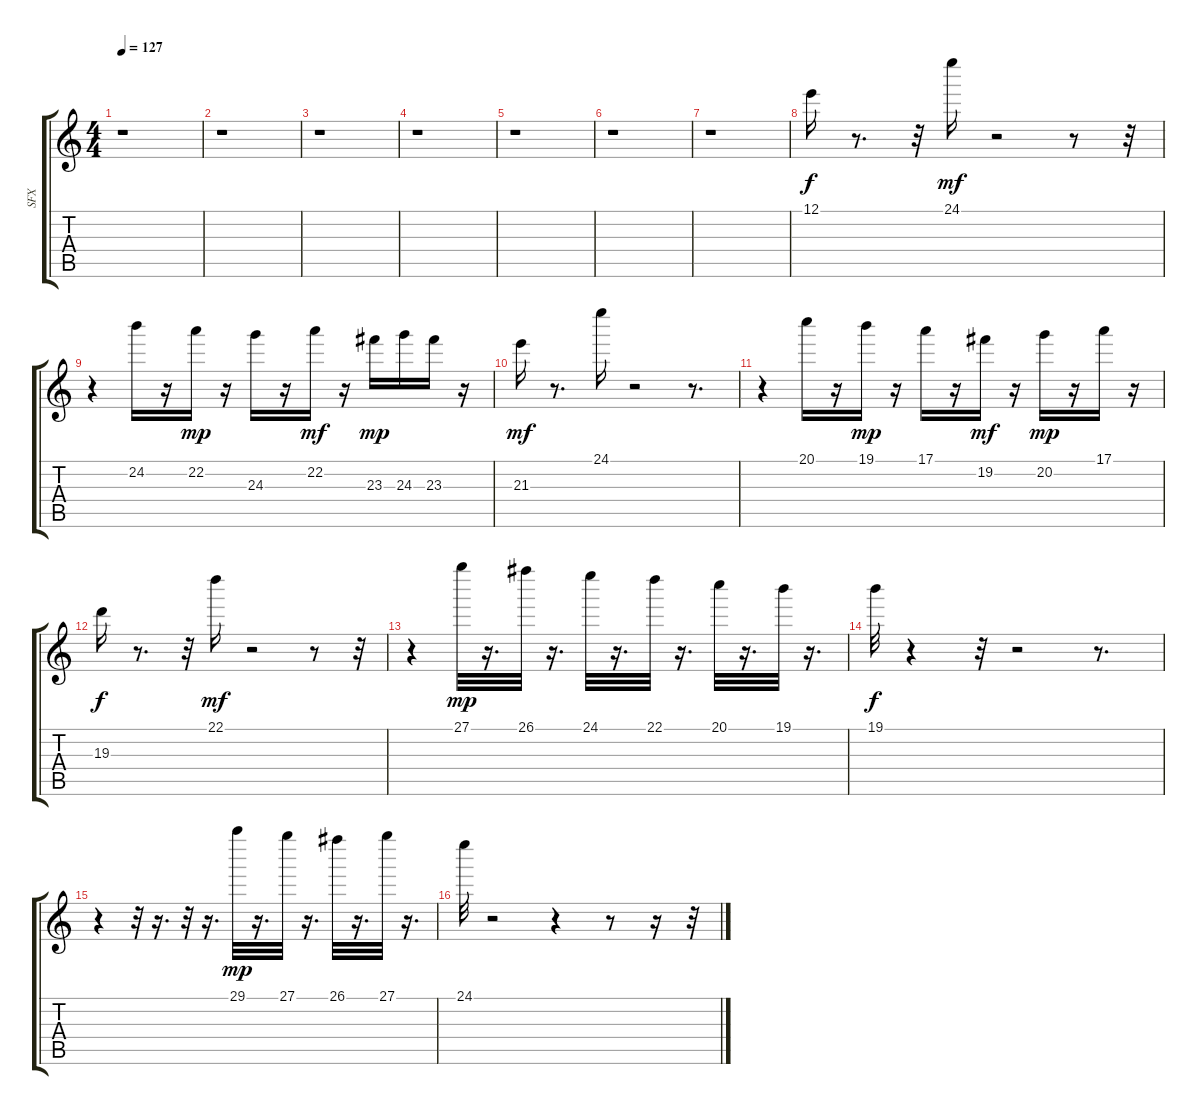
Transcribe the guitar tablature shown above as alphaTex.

\track (" SFX" " SFX") {instrument synthbass1}
\staff {score tabs}
\tuning (E4 B3 G3 D3 A2 E2) {hide}
\ts (4 4)
\tempo 127
\clef g2
\ks c
r.1{dy ppp} |
r.1 |
r.1 |
r.1 |
r.1 |
r.1 |
r.1 |
12.1.16{dy f volume 10 balance 8 instrument fx3crystal} r.8{d} r.32 24.1.16{dy mf} r.2 r.8 r.32 |
r.4 24.2.16 r.16 22.2.16{dy mp} r.16 24.3.16 r.16 22.2.16{dy mf} r.16 23.3.16{dy mp} 24.3.16 23.3.16 r.16 |
21.3.16{dy mf} r.8{d} 24.1.16 r.2 r.8{d} |
r.4 20.1.16 r.16 19.1.16{dy mp} r.16 17.1.16 r.16 19.2.16{dy mf} r.16 20.2.16{dy mp} r.16 17.1.16 r.16 |
19.3.16{dy f} r.8{d} r.32 22.1.16{dy mf} r.2 r.8 r.32 |
r.4 27.1.32{dy mp} r.16{d} 26.1.32 r.16{d} 24.1.32 r.16{d} 22.1.32 r.16{d} 20.1.32 r.16{d} 19.1.32 r.16{d} |
19.1.32{dy f} r.4 r.32 r.2 r.8{d} |
r.4 r.32 r.16{d} r.32 r.16{d} 29.1.32{dy mp} r.16{d} 27.1.32 r.16{d} 26.1.32 r.16{d} 27.1.32 r.16{d} |
24.1.32 r.2 r.4 r.8 r.16 r.32
